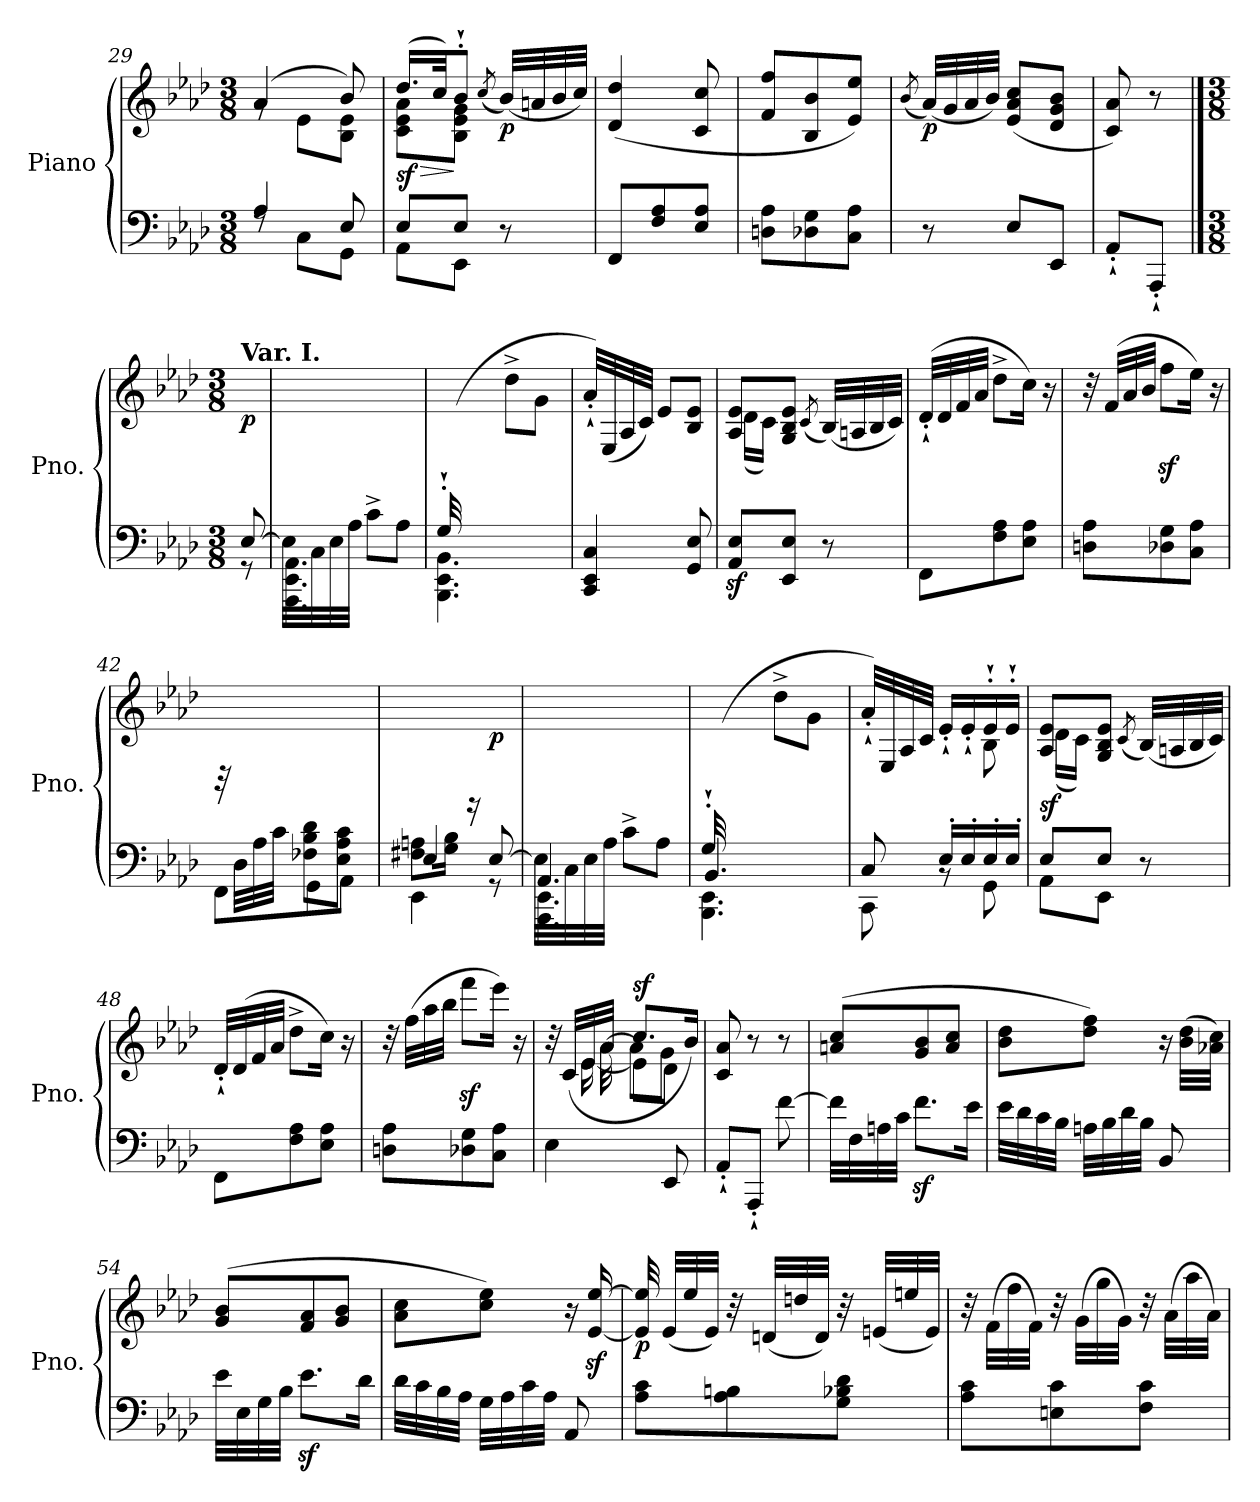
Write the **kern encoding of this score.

**kern	**kern	**dynam
*part1	*part1	*part1
*staff2	*staff1	*staff1/2
*I"Piano	*	*
*I'Pno.	*	*
*clefF4	*clefG2	*
*k[b-e-a-d-]	*k[b-e-a-d-]	*
*M3/8	*M3/8	*
=29	=29	=29
*^	*^	*
4A-/	8rF	(4a-/	8rg	.
!	!	!	!	!LO:DY:b
.	8C\L	.	8e-\L	other-dynamics
8E-/	8GG\J	8b-/)	8B-\ 8e-\J	.
=30	=30	=30	=30	=30
!	!	!	!	!LO:HP:b
!	!	!	!	!LO:DY:n=1:b
8E-/L	8AA-\L	(16.dd-/LL	8c\ 8e-\ 8a-\L	> sf
.	.	32cc/JK)	.	.
8E-/J	8EE-\J	8b-'`/J	8B-\ 8e-\ 8g\J	]
.	.	(8qcc/	.	.
!	!	!	!	!LO:DY:n=2:b
8r	8ryy	(32b-/LLL)	8ryy	p
.	.	32an/	.	.
.	.	32b-/	.	.
.	.	32cc/JJJ)	.	.
*v	*v	*	*	*
*	*v	*v	*
!!LO:LB:g=z
=31	=31	=31
!	!	!LO:DY:b
8FF/L	(4d-/ 4dd-/	other-dynamics
8F/ 8A-/	.	.
8E-/ 8A-/J	8c/ 8cc/	.
=32	=32	=32
8Dn\ 8A-\L	8f/ 8ff/L	.
8D-X\ 8G\	8B-/ 8b-/	.
8C\ 8A-\J	8e-/ 8ee-/J)	.
=33	=33	=33
.	(8qb-/	.
!	!	!LO:DY:b
8r	(32a-/LLL)	p
.	32g/	.
.	32a-/	.
.	32b-/JJJ)	.
8E-/L	(8e-/ 8a-/ 8cc/L	.
8EE-/J	8d-/ 8g/ 8b-/J	.
=34	=34	=34
8AA-'`/L	8c/ 8a-/)	.
8AAA-'`/J	8r	.
!!LO:LB:g=z
==35	==35	==35
*M3/8	*M3/8	*
*^	*	*
!	!	!LO:TX:a:B:t=Var. I.	!
!	!	!	!LO:DY:b
[8E-/	8rGG	8ryy	p
=36	=36	=36	=36
32E-\LLL]	4.AAA-\ 4.EE-\ 4.AA-\	4.ryy	.
32C\	.	.	.
32E-\	.	.	.
32A-\JJJ	.	.	.
8c^\L	.	.	.
8A-\J	.	.	.
=37	=37	=37	=37
32G'`/LLL	4.BBB-\ 4.EE-\ 4.BB-\	32ryy	.
4ryy	.	(32d-\	.
.	.	32e-\	.
.	.	32g\JJJ	.
.	.	8dd-^\L	.
.	.	8g\J	.
16.ryy	.	.	.
*v	*v	*	*
=38	=38	=38
4CC/ 4EE-/ 4C/	32a-'`/LLL)	.
.	(32E-/	.
.	32A-/	.
.	32c/JJJ)	.
.	8e-/L	.
8GG/ 8E-/	8B-/ 8e-/J	.
=39	=39	=39
*	*^	*
8AA-/z> 8E-/z>L	8A-/ 8e-/L	(16d-\LL	.
.	.	16c\JJ)	.
8EE-/ 8E-/J	8G/ 8B-/ 8e-/J	4ryy	.
.	(8qc/	.	.
8r	(32B-/LLL)	.	.
.	32An/	.	.
.	32B-/	.	.
.	32c/JJJ)	.	.
*	*v	*v	*
!!LO:PB:g=z
=40	=40	=40
8FF\L	(32d-'`/LLL	.
.	32d-/	.
.	32f/	.
.	32a-/JJJ	.
8F\ 8A-\	8dd-^\L	.
8E-\ 8A-\J	16cc\Jk)	.
.	16r	.
=41	=41	=41
8Dn\ 8A-\L	32r	.
.	(32f/LLL	.
.	32a-/	.
.	32b-/JJJ	.
8D-X\ 8G\	8ffz<\L	.
8C\ 8A-\J	16ee-\Jk)	.
.	16r	.
=42	=42	=42
*^	*	*
!	!	!	!LO:DY:b
32ryy	8FF\L	32rBB	other-dynamics
32D-\LLL	.	4ryy	.
32A-\	.	.	.
32c\JJJ	.	.	.
8F-X\ 8B-\ 8d-\L	8GG\	.	.
8E-\ 8A-\ 8c\J	8AA-\J	.	.
.	.	16.ryy	.
=43	=43	=43	=43
*	*^	*	*
8F#X\ 8An\L	4E-/	4EE-\	8.ryy	.
16G\ 16B-\Jk	.	.	.	.
16ryy	.	.	16rEE	.
!	!	!	!	!LO:DY:b
[8E-/	8ryy	8rGG	8ryy	p
=44	=44	=44	=44	=44
32E-\LLL]	4.AA-/	4.AAA-\ 4.EE-\	4.ryy	.
32C\	.	.	.	.
32E-\	.	.	.	.
32A-\JJJ	.	.	.	.
8c^\L	.	.	.	.
8A-\J	.	.	.	.
!!LO:LB:g=z
=45	=45	=45	=45	=45
32G'`/LLL	4.BB-/	4.BBB-\ 4.EE-\	32ryy	.
4ryy	.	.	(32d-\	.
.	.	.	32e-\	.
.	.	.	32g\JJJ	.
.	.	.	8dd-^\L	.
.	.	.	8g\J	.
16.ryy	.	.	.	.
*	*v	*v	*	*
=46	=46	=46	=46
*	*	*^	*
8C/	8CC\	32a-'`/LLL)	4ryy	.
.	.	32E-/	.	.
.	.	32A-/	.	.
.	.	32c/JJJ	.	.
!	!	!	!	!LO:DY:b
16E-'/LL	8rBB	16e-'`/LL	.	other-dynamics
16E-'/	.	16e-'`/	.	.
16E-'/	8GG\	16e-'`/	8B-\	.
16E-'/JJ	.	16e-'`/JJ	.	.
=47	=47	=47	=47	=47
!	!	!	!	!LO:DY:b
8E-/L	8AA-\L	8A-/ 8e-/L	(16d-\LL	sf
.	.	.	16c\JJ)	.
8E-/J	8EE-\J	8G/ 8B-/ 8e-/J	4ryy	.
.	.	(8qc/	.	.
8r	8ryy	(32B-/LLL)	.	.
.	.	32An/	.	.
.	.	32B-/	.	.
.	.	32c/JJJ)	.	.
*v	*v	*	*	*
*	*v	*v	*
=48	=48	=48
8FF\L	32d-'`/LLL	.
.	(32d-/	.
.	32f/	.
.	32a-/JJJ	.
8F\ 8A-\	8dd-^\L	.
8E-\ 8A-\J	16cc\Jk)	.
.	16r	.
!!LO:LB:g=z
=49	=49	=49
8Dn\ 8A-\L	32r	.
.	(32ff\LLL	.
.	32aa-\	.
.	32bb-\JJJ	.
8D-X\ 8G\	8fffz<\L	.
8C\ 8A-\J	16eee-\Jk)	.
.	16r	.
!!LO:LB:g=z
=50	=50	=50
*	*^	*
*	*	*^	*
4E-\	32r	16ryy	16.ryy	.
.	(>32c/LLL	.	.	.
.	32e-/	[16e-\	.	.
.	32a-/JJJ	.	[32a-\	.
!	!	!	!	!LO:DY:a
.	8.cc/L	8e-\L]	8a-\L]	sf
8EE-/	.	8d-\J	8g\J	.
.	16b-/Jk)	.	.	.
*	*v	*v	*v	*
=51	=51	=51
8AA-'`/L	8c/ 8a-/	.
8AAA-'`/J	8r	.
[8f\	8r	.
=52	=52	=52
32f\LLL]	(8an/ 8cc/L	.
32F\	.	.
32An\	.	.
32c\JJJ	.	.
8.fz<\L	8g/ 8b-/	.
.	8a/ 8cc/J	.
16e-\Jk	.	.
=53	=53	=53
32e-\LLL	8b-\ 8dd-\L	.
32d-\	.	.
32c\	.	.
32B-\JJJ	.	.
32An\LLL	8dd-\ 8ff\J)	.
32B-\	.	.
32d-\	.	.
32B-\JJJ	.	.
8BB-/	16r	.
.	(32b-\ 32dd-\LLL	.
.	32a-X\ 32cc\JJJ)	.
!!LO:LB:g=z
=54	=54	=54
32e-\LLL	(8g/ 8b-/L	.
32E-\	.	.
32G\	.	.
32B-\JJJ	.	.
8.e-z<\L	8f/ 8a-/	.
.	8g/ 8b-/J	.
16d-\Jk	.	.
!!LO:PB:g=z
=55	=55	=55
32d-\LLL	8a-\ 8cc\L	.
32c\	.	.
32B-\	.	.
32A-\JJJ	.	.
32G\LLL	8cc\ 8ee-\J)	.
32A-\	.	.
32c\	.	.
32A-\JJJ	.	.
8AA-/	16r	.
.	[16e-/z< [16ee-/z<	.
=56	=56	=56
!	!	!LO:DY:b
8A-\ 8c\L	32e-/] 32ee-/]	p
.	(32e-/LLL	.
.	32ee-/	.
.	32e-/JJJ)	.
8A-\ 8Bn\	32r	.
!	!	!LO:DY:b
.	(32dn/LLL	other-dynamics
.	32ddn/	.
.	32d/JJJ)	.
8G\ 8B-X\ 8d-\J	32r	.
.	(32en/LLL	.
.	32een/	.
.	32e/JJJ)	.
=57	=57	=57
8A-\ 8c\L	32r	.
.	(32f\LLL	.
.	32ff\	.
.	32f\JJJ)	.
8En\ 8c\	32r	.
.	(32g\LLL	.
.	32gg\	.
.	32g\JJJ)	.
8F\ 8c\J	32r	.
.	(32a-\LLL	.
.	32aa-\	.
.	32a-\JJJ)	.
=	=	=
*-	*-	*-
